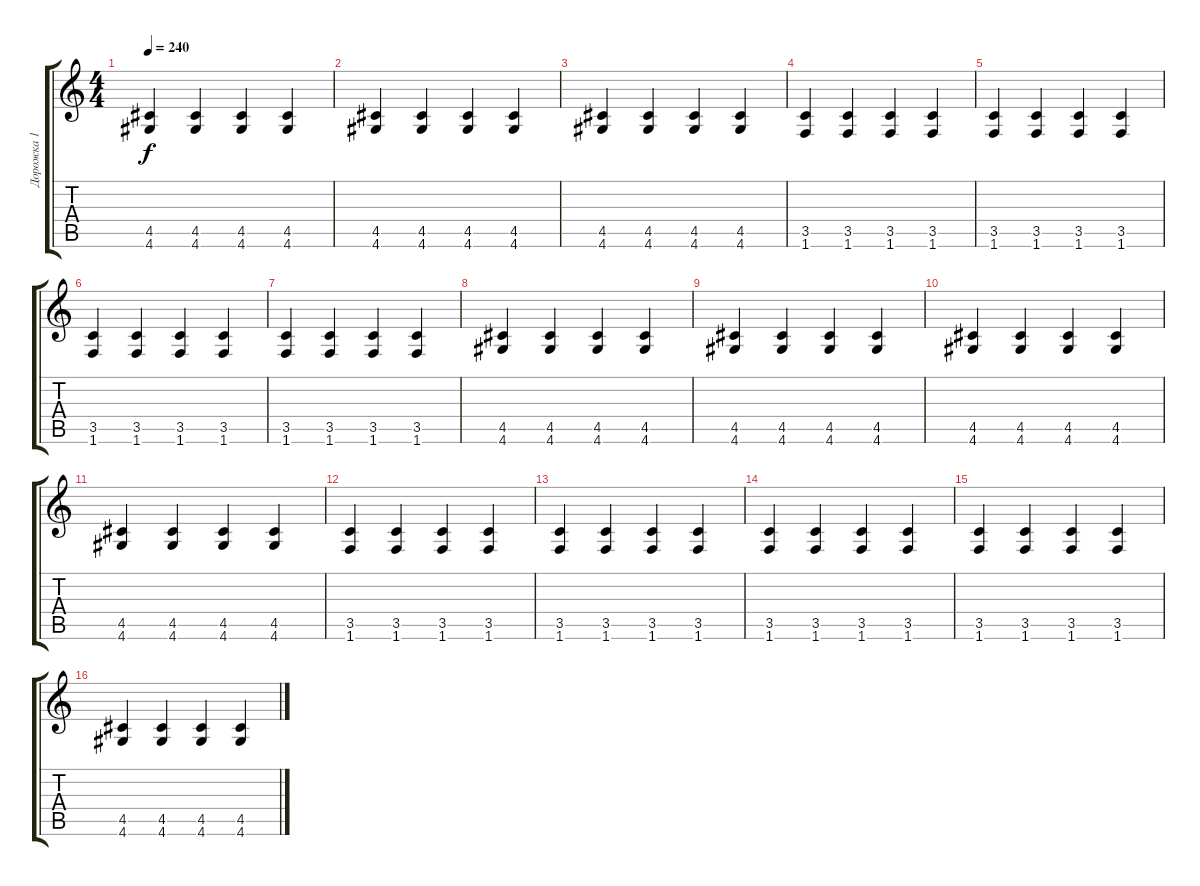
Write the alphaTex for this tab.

\track ("Дорожка 1" "Дорожка 1") {instrument distortionguitar}
\staff {score tabs}
\tuning (E4 B3 G3 D3 A2 E2) {hide}
\ts (4 4)
\tempo 240
\clef g2
\ks c
(4.5 4.6).4{dy f} (4.5 4.6).4 (4.5 4.6).4 (4.5 4.6).4 |
(4.5 4.6).4 (4.5 4.6).4 (4.5 4.6).4 (4.5 4.6).4 |
(4.5 4.6).4 (4.5 4.6).4 (4.5 4.6).4 (4.5 4.6).4 |
(3.5 1.6).4 (3.5 1.6).4 (3.5 1.6).4 (3.5 1.6).4 |
(3.5 1.6).4 (3.5 1.6).4 (3.5 1.6).4 (3.5 1.6).4 |
(3.5 1.6).4 (3.5 1.6).4 (3.5 1.6).4 (3.5 1.6).4 |
(3.5 1.6).4 (3.5 1.6).4 (3.5 1.6).4 (3.5 1.6).4 |
(4.5 4.6).4 (4.5 4.6).4 (4.5 4.6).4 (4.5 4.6).4 |
(4.5 4.6).4 (4.5 4.6).4 (4.5 4.6).4 (4.5 4.6).4 |
(4.5 4.6).4 (4.5 4.6).4 (4.5 4.6).4 (4.5 4.6).4 |
(4.5 4.6).4 (4.5 4.6).4 (4.5 4.6).4 (4.5 4.6).4 |
(3.5 1.6).4 (3.5 1.6).4 (3.5 1.6).4 (3.5 1.6).4 |
(3.5 1.6).4 (3.5 1.6).4 (3.5 1.6).4 (3.5 1.6).4 |
(3.5 1.6).4 (3.5 1.6).4 (3.5 1.6).4 (3.5 1.6).4 |
(3.5 1.6).4 (3.5 1.6).4 (3.5 1.6).4 (3.5 1.6).4 |
(4.5 4.6).4 (4.5 4.6).4 (4.5 4.6).4 (4.5 4.6).4
